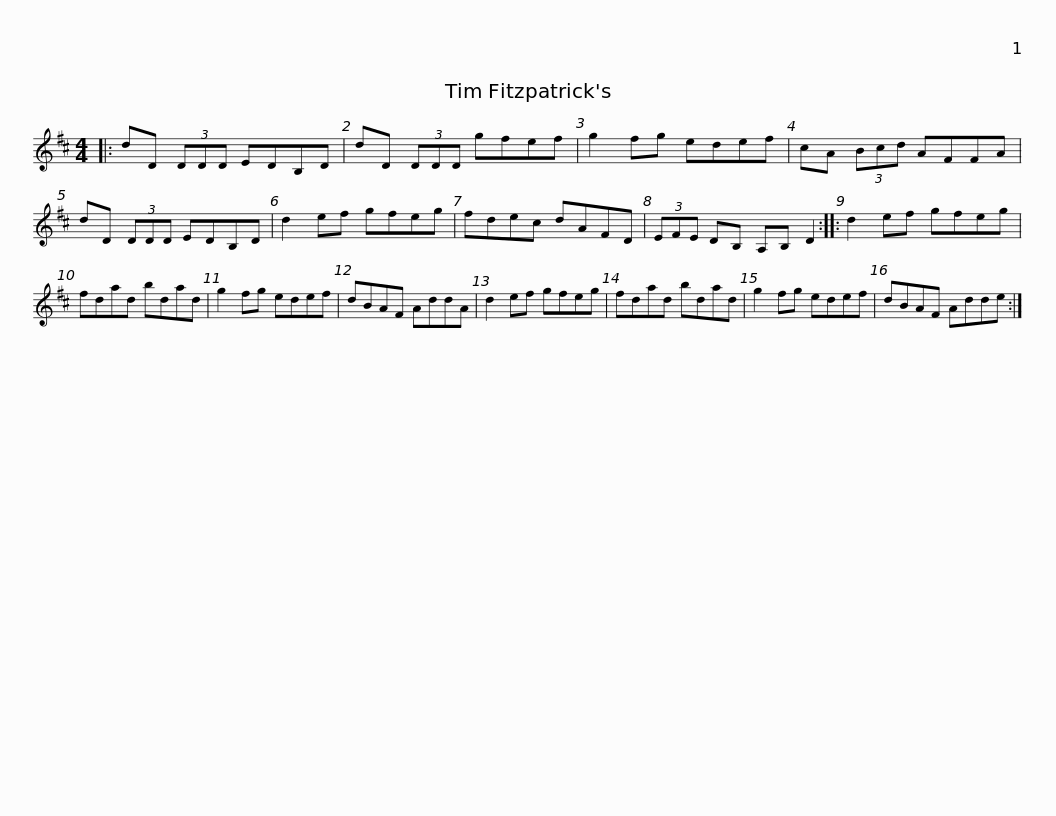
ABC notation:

X:1
L:1/8
M:4/4
I:linebreak $
K:D
V:1 treble
V:1
|: dD (3DDD EDB,D | dD (3DDD gfef | g2 fg edef | cA (3Bcd AFFA | dD (3DDD EDB,D |$ %5
 d2 ef gfeg | fdec dAFD | (3EFE DB, A,B, D2 :: d2 ef gfeg | fdad bdad |$ %10
 g2 fg edef | dBAF AddA | d2 ef gfeg | fdad bdad | g2 fg edef | %15
 dBAF Adde :| %16
